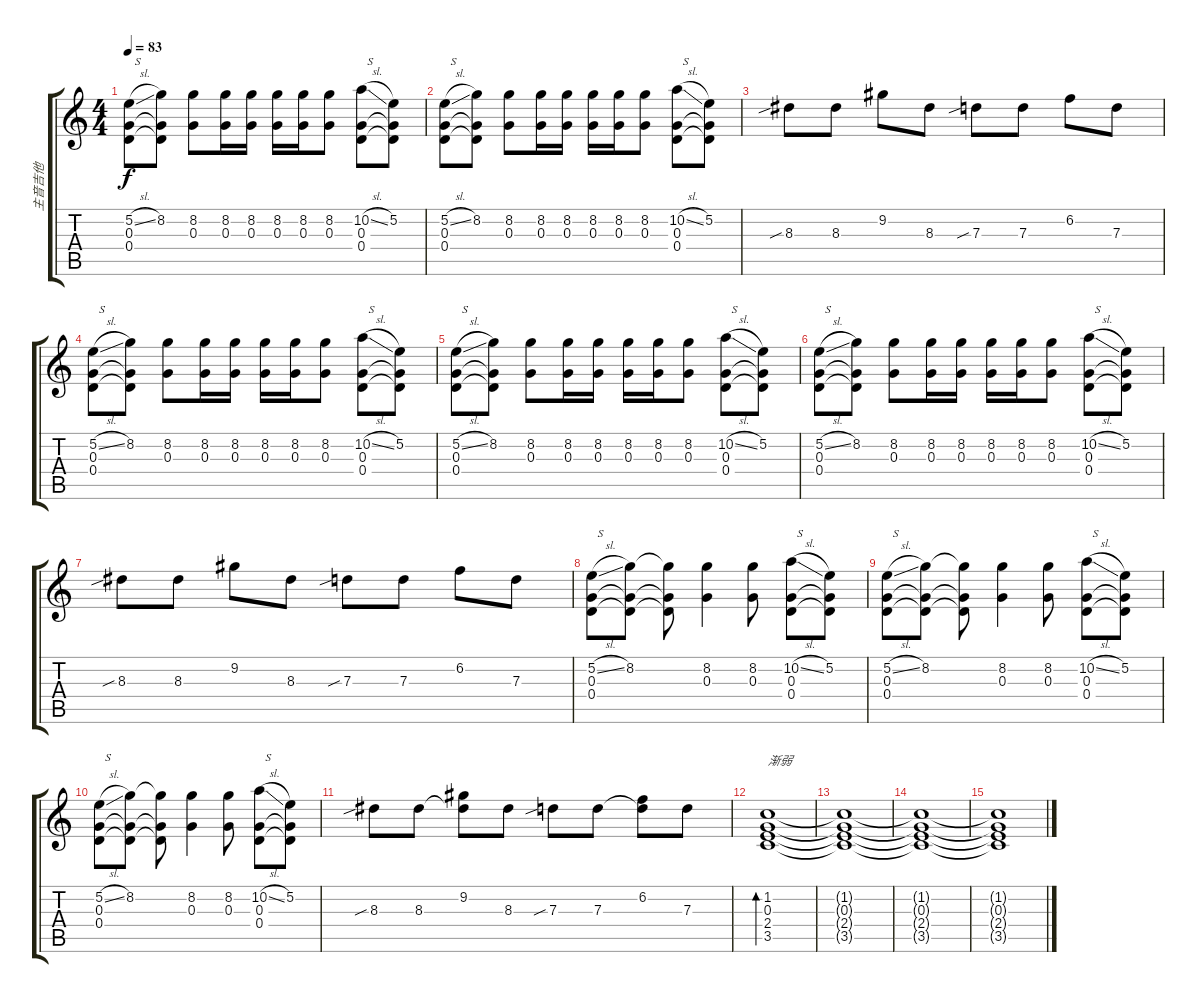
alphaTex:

\track ("主音吉他" "主音吉他") {instrument distortionguitar}
\staff {score tabs}
\tuning (E4 B3 G3 D3 A2 E2) {hide}
\ts (4 4)
\tempo 83
\clef g2
\ks c
(5.2{sl} 0.3 0.4).8{txt "  S" dy f} (8.2 0.3{t} 0.4{t}).8 (8.2 0.3).8 (8.2 0.3).16 (8.2 0.3).16 (8.2 0.3).16 (8.2 0.3).16 (8.2 0.3).8 (10.2{sl} 0.3 0.4).8{txt "  S"} (5.2 0.3{t} 0.4{t}).8 |
(5.2{sl} 0.3 0.4).8{txt "  S"} (8.2 0.3{t} 0.4{t}).8 (8.2 0.3).8 (8.2 0.3).16 (8.2 0.3).16 (8.2 0.3).16 (8.2 0.3).16 (8.2 0.3).8 (10.2{sl} 0.3 0.4).8{txt "  S"} (5.2 0.3{t} 0.4{t}).8 |
8.3{sib}.8 8.3.8 9.2.8 8.3.8 7.3{sib}.8 7.3.8 6.2.8 7.3.8 |
(5.2{sl} 0.3 0.4).8{txt "  S" volume 0} (8.2 0.3{t} 0.4{t}).8 (8.2 0.3).8 (8.2 0.3).16 (8.2 0.3).16 (8.2 0.3).16 (8.2 0.3).16 (8.2 0.3).8 (10.2{sl} 0.3 0.4).8{txt "  S"} (5.2 0.3{t} 0.4{t}).8 |
(5.2{sl} 0.3 0.4).8{txt "  S"} (8.2 0.3{t} 0.4{t}).8 (8.2 0.3).8 (8.2 0.3).16 (8.2 0.3).16 (8.2 0.3).16 (8.2 0.3).16 (8.2 0.3).8 (10.2{sl} 0.3 0.4).8{txt "  S"} (5.2 0.3{t} 0.4{t}).8 |
(5.2{sl} 0.3 0.4).8{txt "  S"} (8.2 0.3{t} 0.4{t}).8 (8.2 0.3).8 (8.2 0.3).16 (8.2 0.3).16 (8.2 0.3).16 (8.2 0.3).16 (8.2 0.3).8 (10.2{sl} 0.3 0.4).8{txt "  S"} (5.2 0.3{t} 0.4{t}).8 |
8.3{sib}.8 8.3.8 9.2.8 8.3.8 7.3{sib}.8 7.3.8 6.2.8 7.3.8 |
(5.2{sl} 0.3 0.4).8{txt "  S" volume 0} (8.2 0.3{t} 0.4{t}).8 (8.2{t} 0.3{t} 0.4{t}).8 (8.2 0.3).4 (8.2 0.3).8 (10.2{sl} 0.3 0.4).8{txt "  S"} (5.2 0.3{t} 0.4{t}).8 |
(5.2{sl} 0.3 0.4).8{txt "  S"} (8.2 0.3{t} 0.4{t}).8 (8.2{t} 0.3{t} 0.4{t}).8 (8.2 0.3).4 (8.2 0.3).8 (10.2{sl} 0.3 0.4).8{txt "  S"} (5.2 0.3{t} 0.4{t}).8 |
(5.2{sl} 0.3 0.4).8{txt "  S"} (8.2 0.3{t} 0.4{t}).8 (8.2{t} 0.3{t} 0.4{t}).8 (8.2 0.3).4 (8.2 0.3).8 (10.2{sl} 0.3 0.4).8{txt "  S"} (5.2 0.3{t} 0.4{t}).8 |
8.3{sib}.8 8.3.8 (9.2 8.3{t}).8 8.3.8 7.3{sib}.8 7.3.8 (6.2 7.3{t}).8 7.3.8 |
(1.2 0.3 2.4 3.5).1{bd 480 txt "渐弱"} |
(1.2{t} 0.3{t} 2.4{t} 3.5{t}).1 |
(1.2{t} 0.3{t} 2.4{t} 3.5{t}).1 |
(1.2{t} 0.3{t} 2.4{t} 3.5{t}).1
